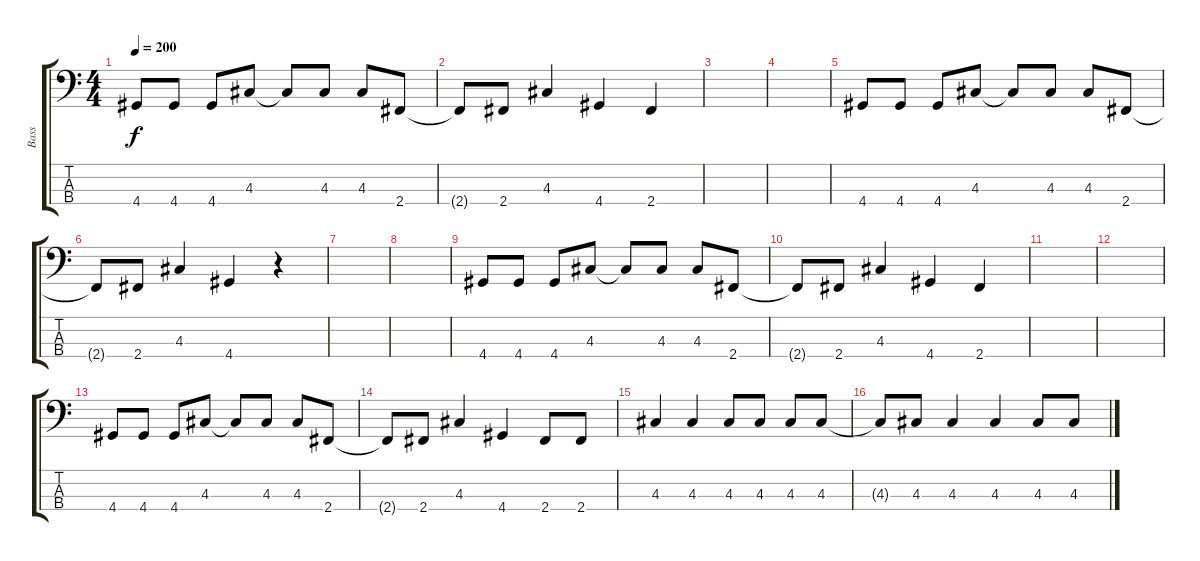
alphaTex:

\track ("Bass" "Bass") {instrument electricbasspick}
\staff {score tabs}
\tuning (G2 D2 A1 E1) {hide}
\ts (4 4)
\tempo 200
\clef f4
\ks c
4.4.8{dy f} 4.4.8 4.4.8 4.3.8 4.3{t}.8 4.3.8 4.3.8 2.4.8 |
2.4{t}.8 2.4.8 4.3.4 4.4.4 2.4.4 |
|
|
4.4.8 4.4.8 4.4.8 4.3.8 4.3{t}.8 4.3.8 4.3.8 2.4.8 |
2.4{t}.8 2.4.8 4.3.4 4.4.4 r.4 |
|
|
4.4.8 4.4.8 4.4.8 4.3.8 4.3{t}.8 4.3.8 4.3.8 2.4.8 |
2.4{t}.8 2.4.8 4.3.4 4.4.4 2.4.4 |
|
|
4.4.8 4.4.8 4.4.8 4.3.8 4.3{t}.8 4.3.8 4.3.8 2.4.8 |
2.4{t}.8 2.4.8 4.3.4 4.4.4 2.4.8 2.4.8 |
4.3.4 4.3.4 4.3.8 4.3.8 4.3.8 4.3.8 |
4.3{t}.8 4.3.8 4.3.4 4.3.4 4.3.8 4.3.8
